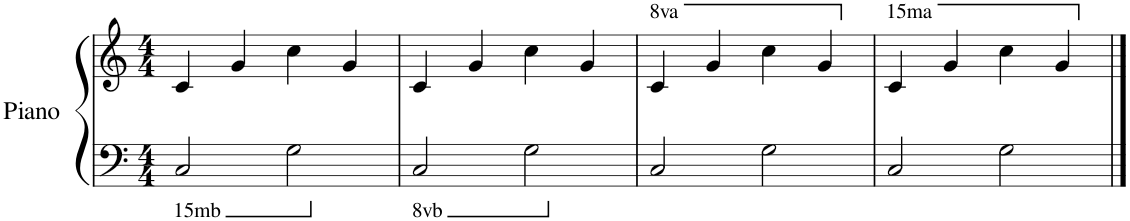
**kern	**kern
*part1	*part1
*staff2	*staff1
*I"Piano	*
*I'Pno.	*
*clefF4	*clefG2
*k[]	*k[]
*M4/4	*M4/4
*15ba	*
=1	=1
2CCC/	4c/
.	4g/
2GGG\	4cc\
.	4g/
=2	=2
*X15ba	*
*8ba	*
2CC/	4c/
.	4g/
2GG\	4cc\
.	4g/
=3	=3
*X8ba	*
*	*8va
2C/	4cc/
.	4gg/
2G\	4ccc\
.	4gg/
=4	=4
*	*X8va
*	*15ma
2C/	4ccc/
.	4ggg/
2G\	4cccc\
.	4ggg/
*	*X15ma
==	==
*-	*-
